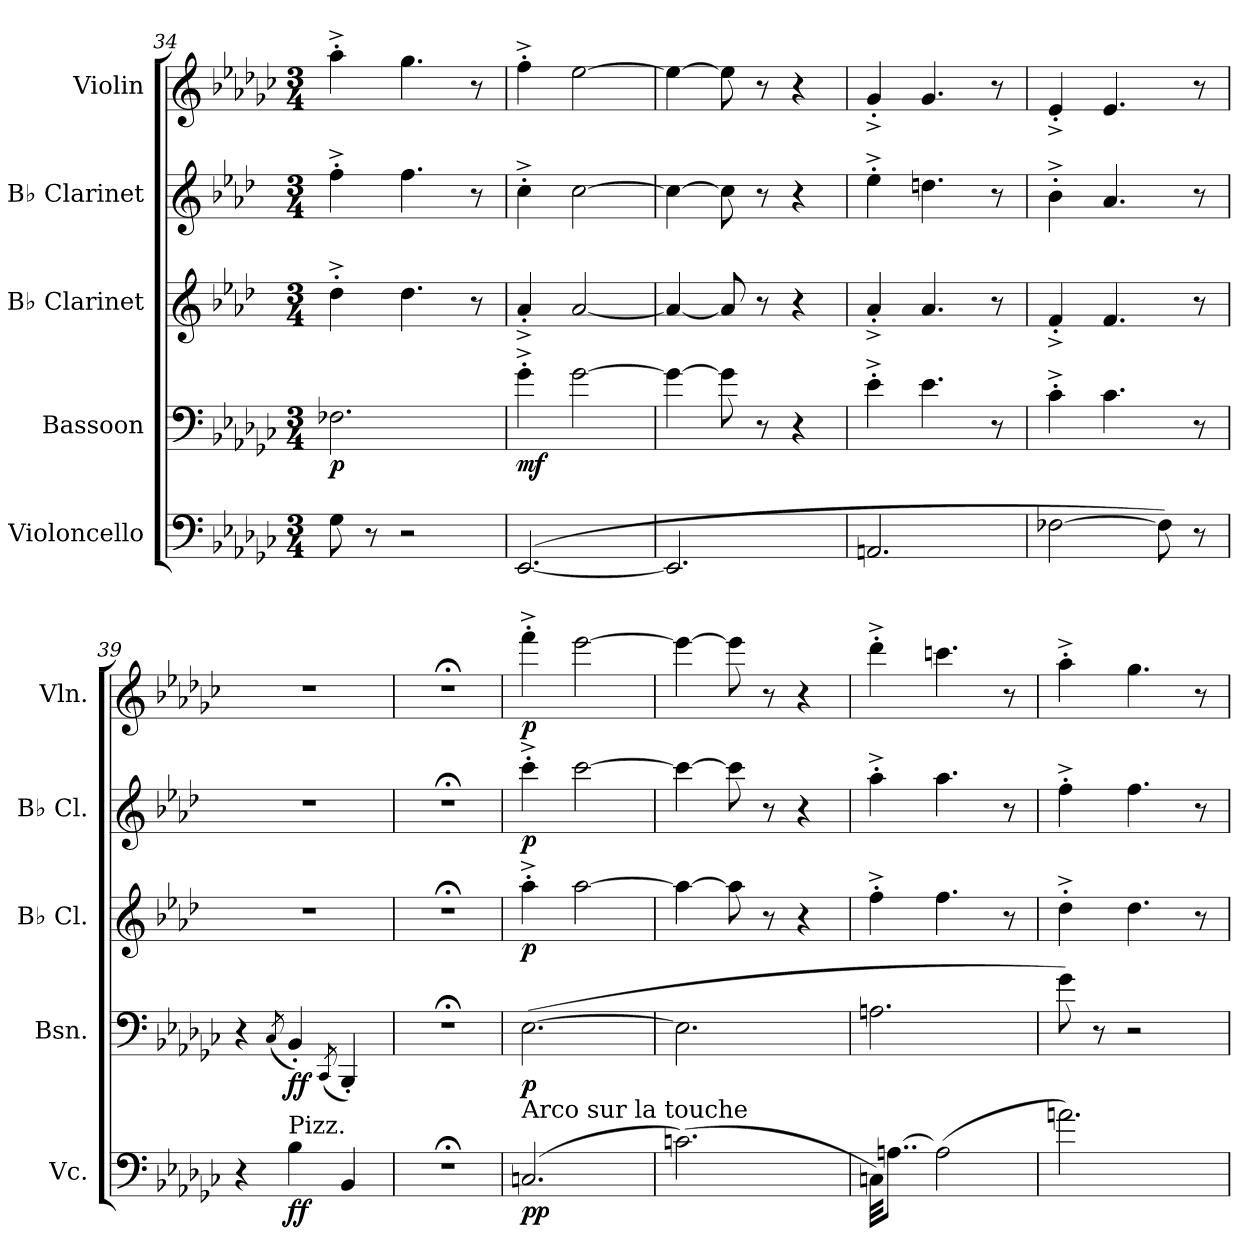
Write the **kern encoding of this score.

**kern	**dynam	**kern	**dynam	**kern	**dynam	**kern	**dynam	**kern	**dynam
*part5	*part5	*part4	*part4	*part3	*part3	*part2	*part2	*part1	*part1
*staff5	*staff5	*staff4	*staff4	*staff3	*staff3	*staff2	*staff2	*staff1	*staff1
*I"Violoncello	*	*I"Bassoon	*	*I"B♭ Clarinet	*	*I"B♭ Clarinet	*	*I"Violin	*
*I'Vc.	*	*I'Bsn.	*	*I'B♭ Cl.	*	*I'B♭ Cl.	*	*I'Vln.	*
*clefF4	*	*clefF4	*	*clefG2	*	*clefG2	*	*clefG2	*
*	*	*	*	*ITrd1c2	*	*ITrd1c2	*	*	*
*k[b-e-a-d-g-c-]	*	*k[b-e-a-d-g-c-]	*	*k[b-e-a-d-g-c-]	*	*k[b-e-a-d-g-c-]	*	*k[b-e-a-d-g-c-]	*
*M3/4	*	*M3/4	*	*M3/4	*	*M3/4	*	*M3/4	*
=34	=34	=34	=34	=34	=34	=34	=34	=34	=34
!	!	!	!LO:DY:b	!	!	!	!	!	!
8G-\	.	2.F-X\	p	4cc-'^\	.	4ee-'^\	.	4aa-'^\	.
8r	.	.	.	.	.	.	.	.	.
2r	.	.	.	4.cc-\	.	4.ee-\	.	4.gg-\	.
.	.	.	.	8r	.	8r	.	8r	.
=35	=35	=35	=35	=35	=35	=35	=35	=35	=35
!	!	!	!LO:DY:b	!	!	!	!	!	!
([2.EE-/	.	4g-'^\	mf	4g-'^/	.	4b-'^\	.	4ff'^\	.
.	.	[2g-\	.	[2g-/	.	[2b-\	.	[2ee-\	.
=36	=36	=36	=36	=36	=36	=36	=36	=36	=36
2.EE-/]	.	4g-\_	.	4g-/_	.	4b-\_	.	4ee-\_	.
.	.	8g-\]	.	8g-/]	.	8b-\]	.	8ee-\]	.
.	.	8r	.	8r	.	8r	.	8r	.
.	.	4r	.	4r	.	4r	.	4r	.
=37	=37	=37	=37	=37	=37	=37	=37	=37	=37
2.AAn/	.	4e-'^\	.	4g-'^/	.	4dd-'^\	.	4g-'^/	.
.	.	4.e-\	.	4.g-/	.	4.ccn\	.	4.g-/	.
.	.	8r	.	8r	.	8r	.	8r	.
=38	=38	=38	=38	=38	=38	=38	=38	=38	=38
[2F-X\	.	4c-'^\	.	4e-'^/	.	4a-'^\	.	4e-'^/	.
.	.	4.c-\	.	4.e-/	.	4.g-/	.	4.e-/	.
8F-\])	.	.	.	.	.	.	.	.	.
8r	.	8r	.	8r	.	8r	.	8r	.
=39	=39	=39	=39	=39	=39	=39	=39	=39	=39
4r	.	4r	.	2.r	.	2.r	.	2.r	.
.	.	(8qC-/	.	.	.	.	.	.	.
!LO:TX:a:t=Pizz.	!	!	!	!	!	!	!	!	!
!	!LO:DY:b	!	!LO:DY:b	!	!	!	!	!	!
4B-\	ff	4BB-'/)	ff	.	.	.	.	.	.
.	.	(8qCC-/	.	.	.	.	.	.	.
4BB-/	.	4BBB-'/)	.	.	.	.	.	.	.
!!LO:LB:g=z
=40	=40	=40	=40	=40	=40	=40	=40	=40	=40
2.r;<	.	2.r;<	.	2.r;<	.	2.r;<	.	2.r;<	.
=41	=41	=41	=41	=41	=41	=41	=41	=41	=41
!LO:TX:a:t=Arco sur la touche	!	!	!	!	!	!	!	!	!
!	!LO:DY:b	!	!LO:DY:b	!	!LO:DY:b	!	!LO:DY:b	!	!LO:DY:b
(2.Cn/	pp	([2.E-\	p	4gg-'^\	p	4bb-'^\	p	4fff'^\	p
.	.	.	.	[2gg-\	.	[2bb-\	.	[2eee-\	.
=42	=42	=42	=42	=42	=42	=42	=42	=42	=42
(2.cn\)	.	2.E-\]	.	4gg-\_	.	4bb-\_	.	4eee-\_	.
.	.	.	.	8gg-\]	.	8bb-\]	.	8eee-\]	.
.	.	.	.	8r	.	8r	.	8r	.
.	.	.	.	4r	.	4r	.	4r	.
=43	=43	=43	=43	=43	=43	=43	=43	=43	=43
32Cn\KKL)	.	2.An\	.	4ee-'^\	.	4gg-'^\	.	4ddd-'^\	.
[8..An\J	.	.	.	.	.	.	.	.	.
(2A\]	.	.	.	4.ee-\	.	4.gg-\	.	4.cccn\	.
.	.	.	.	8r	.	8r	.	8r	.
=44	=44	=44	=44	=44	=44	=44	=44	=44	=44
2.an\)	.	8g-\)	.	4cc-'^\	.	4ee-'^\	.	4aa-'^\	.
.	.	8r	.	.	.	.	.	.	.
.	.	2r	.	4.cc-\	.	4.ee-\	.	4.gg-\	.
.	.	.	.	8r	.	8r	.	8r	.
=	=	=	=	=	=	=	=	=	=
*-	*-	*-	*-	*-	*-	*-	*-	*-	*-
